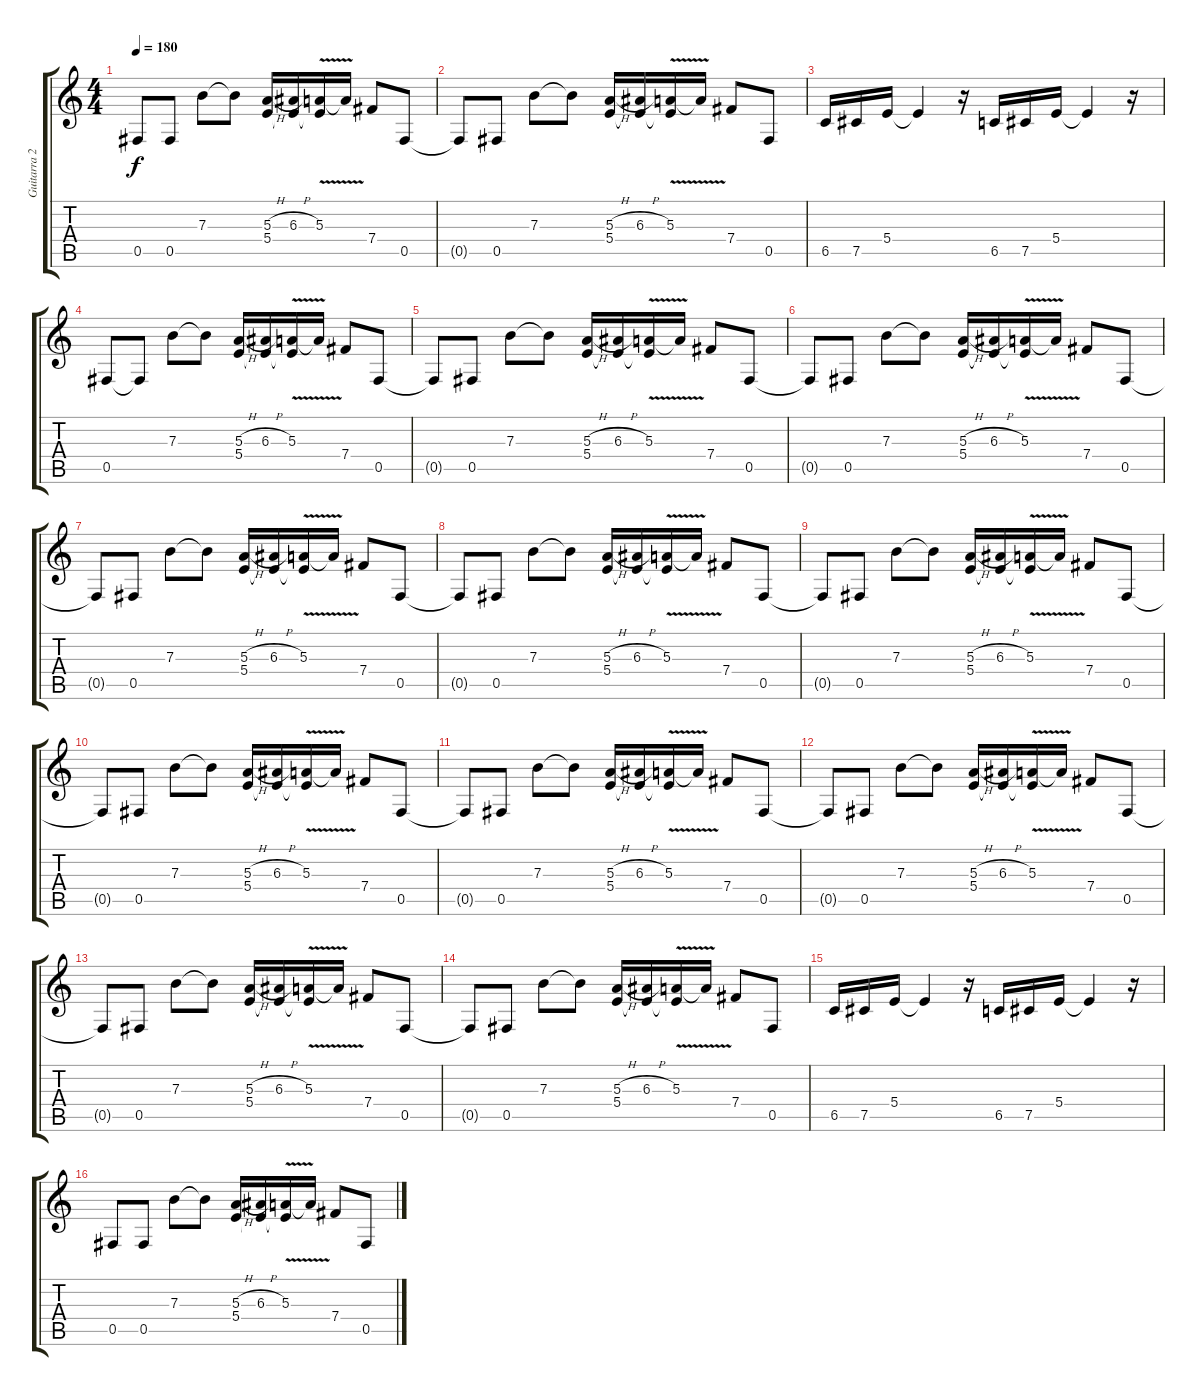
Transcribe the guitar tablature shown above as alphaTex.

\track ("Guitarra 2" "Guitarra 2") {instrument overdrivenguitar}
\staff {score tabs}
\tuning (Db4 Ab3 E3 B2 Gb2 Db2) {hide}
\ts (4 4)
\tempo 180
\clef g2
\ks c
0.5{t}.8{dy f} 0.5.8 7.3.8 7.3{t}.8 (5.3{h} 5.4).16 (6.3{h} 5.4{t}).16 (5.3{v} 5.4{t}).16 5.3{t}.16 7.4.8 0.5.8 |
0.5{t}.8 0.5.8 7.3.8 7.3{t}.8 (5.3{h} 5.4).16 (6.3{h} 5.4{t}).16 (5.3{v} 5.4{t}).16 5.3{t}.16 7.4.8 0.5.8 |
6.5.16 7.5.16 5.4.16 5.4{t}.4 r.16 6.5.16 7.5.16 5.4.16 5.4{t}.4 r.16 |
0.5.8 0.5{t}.8 7.3.8 7.3{t}.8 (5.3{h} 5.4).16 (6.3{h} 5.4{t}).16 (5.3{v} 5.4{t}).16 5.3{t}.16 7.4.8 0.5.8 |
0.5{t}.8 0.5.8 7.3.8 7.3{t}.8 (5.3{h} 5.4).16 (6.3{h} 5.4{t}).16 (5.3{v} 5.4{t}).16 5.3{t}.16 7.4.8 0.5.8 |
0.5{t}.8 0.5.8 7.3.8 7.3{t}.8 (5.3{h} 5.4).16 (6.3{h} 5.4{t}).16 (5.3{v} 5.4{t}).16 5.3{t}.16 7.4.8 0.5.8 |
0.5{t}.8 0.5.8 7.3.8 7.3{t}.8 (5.3{h} 5.4).16 (6.3{h} 5.4{t}).16 (5.3{v} 5.4{t}).16 5.3{t}.16 7.4.8 0.5.8 |
0.5{t}.8 0.5.8 7.3.8 7.3{t}.8 (5.3{h} 5.4).16 (6.3{h} 5.4{t}).16 (5.3{v} 5.4{t}).16 5.3{t}.16 7.4.8 0.5.8 |
0.5{t}.8 0.5.8 7.3.8 7.3{t}.8 (5.3{h} 5.4).16 (6.3{h} 5.4{t}).16 (5.3{v} 5.4{t}).16 5.3{t}.16 7.4.8 0.5.8 |
0.5{t}.8 0.5.8 7.3.8 7.3{t}.8 (5.3{h} 5.4).16 (6.3{h} 5.4{t}).16 (5.3{v} 5.4{t}).16 5.3{t}.16 7.4.8 0.5.8 |
0.5{t}.8 0.5.8 7.3.8 7.3{t}.8 (5.3{h} 5.4).16 (6.3{h} 5.4{t}).16 (5.3{v} 5.4{t}).16 5.3{t}.16 7.4.8 0.5.8 |
0.5{t}.8 0.5.8 7.3.8 7.3{t}.8 (5.3{h} 5.4).16 (6.3{h} 5.4{t}).16 (5.3{v} 5.4{t}).16 5.3{t}.16 7.4.8 0.5.8 |
0.5{t}.8 0.5.8 7.3.8 7.3{t}.8 (5.3{h} 5.4).16 (6.3{h} 5.4{t}).16 (5.3{v} 5.4{t}).16 5.3{t}.16 7.4.8 0.5.8 |
0.5{t}.8 0.5.8 7.3.8 7.3{t}.8 (5.3{h} 5.4).16 (6.3{h} 5.4{t}).16 (5.3{v} 5.4{t}).16 5.3{t}.16 7.4.8 0.5.8 |
6.5.16 7.5.16 5.4.16 5.4{t}.4 r.16 6.5.16 7.5.16 5.4.16 5.4{t}.4 r.16 |
0.5.8 0.5.8 7.3.8 7.3{t}.8 (5.3{h} 5.4).16 (6.3{h} 5.4{t}).16 (5.3{v} 5.4{t}).16 5.3{t}.16 7.4.8 0.5.8
